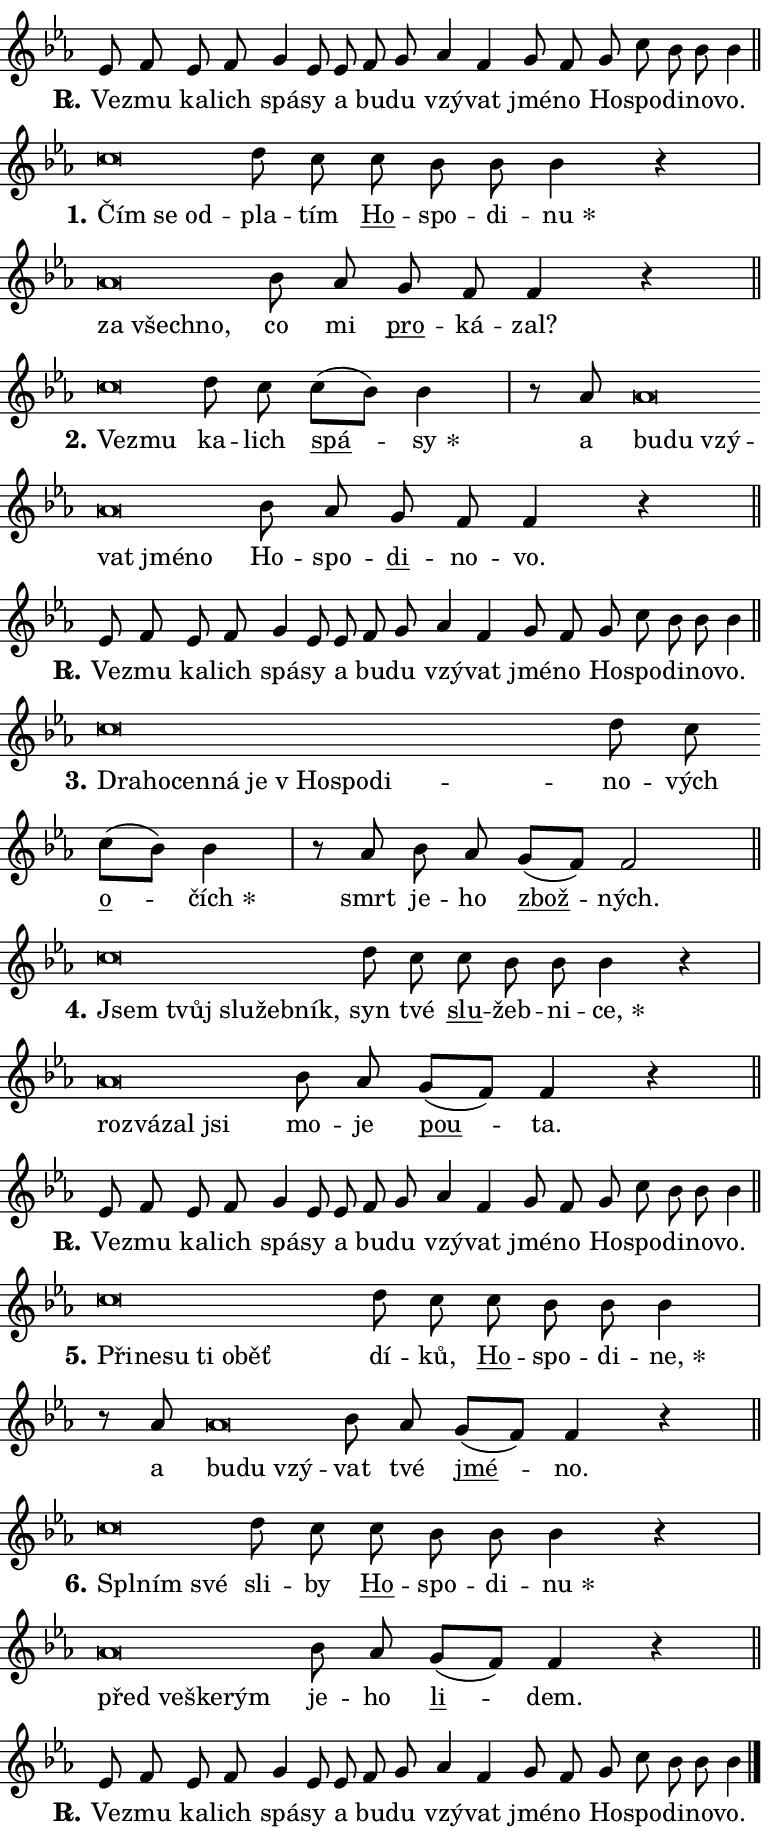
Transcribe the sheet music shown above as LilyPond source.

\version "2.24.0"
\header { tagline = "" }
\paper {
  indent = 0\cm
  top-margin = 0\cm
  right-margin = 0.13\cm % to fit lyric hyphens
  bottom-margin = 0\cm
  left-margin = 0\cm
  paper-width = 13\cm
  page-breaking = #ly:one-page-breaking
  system-system-spacing.basic-distance = #11
  score-system-spacing.basic-distance = #11
  ragged-last = ##f
}


%% Author: Thomas Morley
%% https://lists.gnu.org/archive/html/lilypond-user/2020-05/msg00002.html
#(define (line-position grob)
"Returns position of @var[grob} in current system:
   @code{'start}, if at first time-step
   @code{'end}, if at last time-step
   @code{'middle} otherwise
"
  (let* ((col (ly:item-get-column grob))
         (ln (ly:grob-object col 'left-neighbor))
         (rn (ly:grob-object col 'right-neighbor))
         (col-to-check-left (if (ly:grob? ln) ln col))
         (col-to-check-right (if (ly:grob? rn) rn col))
         (break-dir-left
           (and
             (ly:grob-property col-to-check-left 'non-musical #f)
             (ly:item-break-dir col-to-check-left)))
         (break-dir-right
           (and
             (ly:grob-property col-to-check-right 'non-musical #f)
             (ly:item-break-dir col-to-check-right))))
        (cond ((eqv? 1 break-dir-left) 'start)
              ((eqv? -1 break-dir-right) 'end)
              (else 'middle))))

#(define (tranparent-at-line-position vctor)
  (lambda (grob)
  "Relying on @code{line-position} select the relevant enry from @var{vctor}.
Used to determine transparency,"
    (case (line-position grob)
      ((end) (not (vector-ref vctor 0)))
      ((middle) (not (vector-ref vctor 1)))
      ((start) (not (vector-ref vctor 2))))))

noteHeadBreakVisibility =
#(define-music-function (break-visibility)(vector?)
"Makes @code{NoteHead}s transparent relying on @var{break-visibility}"
#{
  \override NoteHead.transparent =
    #(tranparent-at-line-position break-visibility)
#})

#(define delete-ledgers-for-transparent-note-heads
  (lambda (grob)
    "Reads whether a @code{NoteHead} is transparent.
If so this @code{NoteHead} is removed from @code{'note-heads} from
@var{grob}, which is supposed to be @code{LedgerLineSpanner}.
As a result ledgers are not printed for this @code{NoteHead}"
    (let* ((nhds-array (ly:grob-object grob 'note-heads))
           (nhds-list
             (if (ly:grob-array? nhds-array)
                 (ly:grob-array->list nhds-array)
                 '()))
           ;; Relies on the transparent-property being done before
           ;; Staff.LedgerLineSpanner.after-line-breaking is executed.
           ;; This is fragile ...
           (to-keep
             (remove
               (lambda (nhd)
                 (ly:grob-property nhd 'transparent #f))
               nhds-list)))
      ;; TODO find a better method to iterate over grob-arrays, similiar
      ;; to filter/remove etc for lists
      ;; For now rebuilt from scratch
      (set! (ly:grob-object grob 'note-heads)  '())
      (for-each
        (lambda (nhd)
          (ly:pointer-group-interface::add-grob grob 'note-heads nhd))
        to-keep))))

squashNotes = {
  \override NoteHead.X-extent = #'(-0.2 . 0.2)
  \override NoteHead.Y-extent = #'(-0.75 . 0)
  \override NoteHead.stencil =
    #(lambda (grob)
       (let ((pos (ly:grob-property grob 'staff-position)))
         (begin
           (if (< pos -7) (display "ERROR: Lower brevis then expected\n") (display ""))
           (if (<= pos -6) ly:text-interface::print ly:note-head::print))))
}
unSquashNotes = {
  \revert NoteHead.X-extent
  \revert NoteHead.Y-extent
  \revert NoteHead.stencil
}

hideNotes = \noteHeadBreakVisibility #begin-of-line-visible
unHideNotes = \noteHeadBreakVisibility #all-visible

% work-around for resetting accidentals
% https://lilypond.org/doc/v2.23/Documentation/notation/displaying-rhythms#unmetered-music
cadenzaMeasure = {
  \cadenzaOff
  \partial 1024 s1024
  \cadenzaOn
}

#(define-markup-command (accent layout props text) (markup?)
  "Underline accented syllable"
  (interpret-markup layout props
    #{\markup \override #'(offset . 4.3) \underline { #text }#}))

responsum = \markup \concat {
  "R" \hspace #-1.05 \path #0.1 #'((moveto 0 0.07) (lineto 0.9 0.8)) \hspace #0.05 "."
}

spaceSize = #0.6828661417322834 % exact space size for TeX Gyre Schola

\layout {
  \context {
    \Staff
    \remove "Time_signature_engraver"
    \override LedgerLineSpanner.after-line-breaking = #delete-ledgers-for-transparent-note-heads
  }
  \context {
    \Lyrics {
      \override LyricSpace.minimum-distance = \spaceSize
      \override LyricText.font-name = #"TeX Gyre Schola"
      \override LyricText.font-size = 1
      \override StanzaNumber.font-name = #"TeX Gyre Schola Bold"
      \override StanzaNumber.font-size = 1
    }
  }
  \context {
    \Score 
    \override NoteHead.text =
      #(lambda (grob) 
        (let ((pos (ly:grob-property grob 'staff-position)))
          #{\markup {
            \combine
              \halign #-0.55 \raise #(if (= pos -6) 0 0.5) \override #'(thickness . 2) \draw-line #'(3.2 . 0)
              \musicglyph "noteheads.sM1"
          }#}))
  }
}

% magnetic-lyrics.ily
%
%   written by
%     Jean Abou Samra <jean@abou-samra.fr>
%     Werner Lemberg <wl@gnu.org>
%
%   adapted by
%     Jiri Hon <jiri.hon@gmail.com>
%
% Version 2022-Apr-15

% https://www.mail-archive.com/lilypond-user@gnu.org/msg149350.html

#(define (Left_hyphen_pointer_engraver context)
   "Collect syllable-hyphen-syllable occurrences in lyrics and store
them in properties.  This engraver only looks to the left.  For
example, if the lyrics input is @code{foo -- bar}, it does the
following.

@itemize @bullet
@item
Set the @code{text} property of the @code{LyricHyphen} grob between
@q{foo} and @q{bar} to @code{foo}.

@item
Set the @code{left-hyphen} property of the @code{LyricText} grob with
text @q{foo} to the @code{LyricHyphen} grob between @q{foo} and
@q{bar}.
@end itemize

Use this auxiliary engraver in combination with the
@code{lyric-@/text::@/apply-@/magnetic-@/offset!} hook."
   (let ((hyphen #f)
         (text #f))
     (make-engraver
      (acknowledgers
       ((lyric-syllable-interface engraver grob source-engraver)
        (set! text grob)))
      (end-acknowledgers
       ((lyric-hyphen-interface engraver grob source-engraver)
        ;(when (not (grob::has-interface grob 'lyric-space-interface))
          (set! hyphen grob)));)
      ((stop-translation-timestep engraver)
       (when (and text hyphen)
         (ly:grob-set-object! text 'left-hyphen hyphen))
       (set! text #f)
       (set! hyphen #f)))))

#(define (lyric-text::apply-magnetic-offset! grob)
   "If the space between two syllables is less than the value in
property @code{LyricText@/.details@/.squash-threshold}, move the right
syllable to the left so that it gets concatenated with the left
syllable.

Use this function as a hook for
@code{LyricText@/.after-@/line-@/breaking} if the
@code{Left_@/hyphen_@/pointer_@/engraver} is active."
   (let ((hyphen (ly:grob-object grob 'left-hyphen #f)))
     (when hyphen
       (let ((left-text (ly:spanner-bound hyphen LEFT)))
         (when (grob::has-interface left-text 'lyric-syllable-interface)
           (let* ((common (ly:grob-common-refpoint grob left-text X))
                  (this-x-ext (ly:grob-extent grob common X))
                  (left-x-ext
                   (begin
                     ;; Trigger magnetism for left-text.
                     (ly:grob-property left-text 'after-line-breaking)
                     (ly:grob-extent left-text common X)))
                  ;; `delta` is the gap width between two syllables.
                  (delta (- (interval-start this-x-ext)
                            (interval-end left-x-ext)))
                  (details (ly:grob-property grob 'details))
                  (threshold (assoc-get 'squash-threshold details 0.2)))
             (when (< delta threshold)
               (let* (;; We have to manipulate the input text so that
                      ;; ligatures crossing syllable boundaries are not
                      ;; disabled.  For languages based on the Latin
                      ;; script this is essentially a beautification.
                      ;; However, for non-Western scripts it can be a
                      ;; necessity.
                      (lt (ly:grob-property left-text 'text))
                      (rt (ly:grob-property grob 'text))
                      (is-space (grob::has-interface hyphen 'lyric-space-interface))
                      (space (if is-space " " ""))
                      (extra-delta (if is-space spaceSize 0))
                      ;; Append new syllable.
                      (ltrt-space (if (and (string? lt) (string? rt))
                                (string-append lt space rt)
                                (make-concat-markup (list lt space rt))))
                      ;; Right-align `ltrt` to the right side.
                      (ltrt-space-markup (grob-interpret-markup
                               grob
                               (make-translate-markup
                                (cons (interval-length this-x-ext) 0)
                                (make-right-align-markup ltrt-space)))))
                 (begin
                   ;; Don't print `left-text`.
                   (ly:grob-set-property! left-text 'stencil #f)
                   ;; Set text and stencil (which holds all collected
                   ;; syllables so far) and shift it to the left.
                   (ly:grob-set-property! grob 'text ltrt-space)
                   (ly:grob-set-property! grob 'stencil ltrt-space-markup)
                   (ly:grob-translate-axis! grob (- (- delta extra-delta)) X))))))))))


#(define (lyric-hyphen::displace-bounds-first grob)
   ;; Make very sure this callback isn't triggered too early.
   (let ((left (ly:spanner-bound grob LEFT))
         (right (ly:spanner-bound grob RIGHT)))
     (ly:grob-property left 'after-line-breaking)
     (ly:grob-property right 'after-line-breaking)
     (ly:lyric-hyphen::print grob)))

squashThreshold = #0.4

\layout {
  \context {
    \Lyrics
    \consists #Left_hyphen_pointer_engraver
    \override LyricText.after-line-breaking =
      #lyric-text::apply-magnetic-offset!
    \override LyricHyphen.stencil = #lyric-hyphen::displace-bounds-first
    \override LyricText.details.squash-threshold = \squashThreshold
    \override LyricHyphen.minimum-distance = 0
    \override LyricHyphen.minimum-length = \squashThreshold
  }
}

squashText = \override LyricText.details.squash-threshold = 9999
unSquashText = \override LyricText.details.squash-threshold = \squashThreshold

leftText = \override LyricText.self-alignment-X = #LEFT
unLeftText = \revert LyricText.self-alignment-X

starOffset = #(lambda (grob) 
                (let ((x_offset (ly:self-alignment-interface::aligned-on-x-parent grob)))
                  (if (= x_offset 0) 0 (+ x_offset 1.2))))

star = #(define-music-function (syllable)(string?)
"Append star separator at the end of a syllable"
#{
  \once \override LyricText.X-offset = #starOffset
  \lyricmode { \markup {
    #syllable
    \override #'((font-name . "TeX Gyre Schola Bold")) \hspace #0.2 \lower #0.65 \larger "*"
  } }
#})

starAccent = #(define-music-function (syllable)(string?)
"Append star separator at the end of a syllable and make accent"
#{
  \once \override LyricText.X-offset = #starOffset
  \lyricmode { \markup {
    \accent #syllable
    \override #'((font-name . "TeX Gyre Schola Bold")) \hspace #0.2 \lower #0.65 \larger "*"
  } }
#})

breath = #(define-music-function (syllable)(string?)
"Append breathing indicator at the end of a syllable"
#{
  \lyricmode { \markup { #syllable "+" } }
#})

optionalBreath = #(define-music-function (syllable)(string?)
"Append optional breathing indicator at the end of a syllable"
#{
  \lyricmode { \markup { #syllable "(+)" } }
#})


\score {
    <<
        \new Voice = "melody" { \cadenzaOn \key es \major \relative { es'8 f es f g4 es8 es \bar "" f g \bar "" as4 f \bar "" g8 f g c bes bes bes4 \cadenzaMeasure \bar "||" \break } }
        \new Lyrics \lyricsto "melody" { \lyricmode { \set stanza = \responsum
Ve -- zmu ka -- lich spá -- sy a bu -- du vzý -- vat jmé -- no Ho -- spo -- di -- no -- vo. } }
    >>
    \layout {}
}

\score {
    <<
        \new Voice = "melody" { \cadenzaOn \key es \major \relative { \squashNotes c''\breve*1/16 \hideNotes \breve*1/16 \breve*1/16 \bar "" \unHideNotes \unSquashNotes d8 c \bar "" c bes bes bes4 r \cadenzaMeasure \bar "|" \squashNotes as\breve*1/16 \hideNotes \breve*1/16 \breve*1/16 \bar "" \unHideNotes \unSquashNotes bes8 as \bar "" g f f4 r \cadenzaMeasure \bar "||" \break } }
        \new Lyrics \lyricsto "melody" { \lyricmode { \set stanza = "1."
\leftText Čím \squashText se od -- \unLeftText \unSquashText pla -- tím \markup \accent Ho -- spo -- di -- \star nu \leftText za \squashText všech -- no, \unLeftText \unSquashText co mi \markup \accent pro -- ká -- zal? } }
    >>
    \layout {}
}

\score {
    <<
        \new Voice = "melody" { \cadenzaOn \key es \major \relative { \squashNotes c''\breve*1/16 \hideNotes \breve*1/16 \bar "" \unHideNotes \unSquashNotes d8 c \bar "" c[( bes)] bes4 \cadenzaMeasure \bar "|" r8 as8 \squashNotes as\breve*1/16 \hideNotes \breve*1/16 \bar "" \breve*1/16 \bar "" \breve*1/16 \bar "" \breve*1/16 \breve*1/16 \bar "" \unHideNotes \unSquashNotes bes8 as \bar "" g f f4 r \cadenzaMeasure \bar "||" \break } }
        \new Lyrics \lyricsto "melody" { \lyricmode { \set stanza = "2."
\leftText Ve -- \squashText zmu \unLeftText \unSquashText ka -- lich \markup \accent spá -- \star sy a \leftText bu -- \squashText du vzý -- vat jmé -- no \unLeftText \unSquashText Ho -- spo -- \markup \accent di -- no -- vo. } }
    >>
    \layout {}
}

\score {
    <<
        \new Voice = "melody" { \cadenzaOn \key es \major \relative { es'8 f es f g4 es8 es \bar "" f g \bar "" as4 f \bar "" g8 f g c bes bes bes4 \cadenzaMeasure \bar "||" \break } }
        \new Lyrics \lyricsto "melody" { \lyricmode { \set stanza = \responsum
Ve -- zmu ka -- lich spá -- sy a bu -- du vzý -- vat jmé -- no Ho -- spo -- di -- no -- vo. } }
    >>
    \layout {}
}

\score {
    <<
        \new Voice = "melody" { \cadenzaOn \key es \major \relative { \squashNotes c''\breve*1/16 \hideNotes \breve*1/16 \bar "" \breve*1/16 \bar "" \breve*1/16 \bar "" \breve*1/16 \bar "" \breve*1/16 \bar "" \breve*1/16 \breve*1/16 \bar "" \unHideNotes \unSquashNotes d8 c \bar "" c[( bes)] bes4 \cadenzaMeasure \bar "|" r8 as8 bes8 as \bar "" g[( f)] f2 \cadenzaMeasure \bar "||" \break } }
        \new Lyrics \lyricsto "melody" { \lyricmode { \set stanza = "3."
\leftText Dra -- \squashText ho -- cen -- ná je "v Ho" -- spo -- di -- \unLeftText \unSquashText no -- vých \markup \accent o -- \star čích smrt je -- ho \markup \accent zbož -- ných. } }
    >>
    \layout {}
}

\score {
    <<
        \new Voice = "melody" { \cadenzaOn \key es \major \relative { \squashNotes c''\breve*1/16 \hideNotes \breve*1/16 \bar "" \breve*1/16 \bar "" \breve*1/16 \breve*1/16 \bar "" \unHideNotes \unSquashNotes d8 c \bar "" c bes bes bes4 r \cadenzaMeasure \bar "|" \squashNotes as\breve*1/16 \hideNotes \breve*1/16 \bar "" \breve*1/16 \breve*1/16 \bar "" \unHideNotes \unSquashNotes bes8 as \bar "" g[( f)] f4 r \cadenzaMeasure \bar "||" \break } }
        \new Lyrics \lyricsto "melody" { \lyricmode { \set stanza = "4."
\leftText Jsem \squashText tvůj slu -- žeb -- ník, \unLeftText \unSquashText syn tvé \markup \accent slu -- žeb -- ni -- \star ce, \leftText roz -- \squashText vá -- zal jsi \unLeftText \unSquashText mo -- je \markup \accent pou -- ta. } }
    >>
    \layout {}
}

\score {
    <<
        \new Voice = "melody" { \cadenzaOn \key es \major \relative { es'8 f es f g4 es8 es \bar "" f g \bar "" as4 f \bar "" g8 f g c bes bes bes4 \cadenzaMeasure \bar "||" \break } }
        \new Lyrics \lyricsto "melody" { \lyricmode { \set stanza = \responsum
Ve -- zmu ka -- lich spá -- sy a bu -- du vzý -- vat jmé -- no Ho -- spo -- di -- no -- vo. } }
    >>
    \layout {}
}

\score {
    <<
        \new Voice = "melody" { \cadenzaOn \key es \major \relative { \squashNotes c''\breve*1/16 \hideNotes \breve*1/16 \bar "" \breve*1/16 \bar "" \breve*1/16 \bar "" \breve*1/16 \breve*1/16 \bar "" \unHideNotes \unSquashNotes d8 c \bar "" c bes bes bes4 \cadenzaMeasure \bar "|" r8 as8 \squashNotes as\breve*1/16 \hideNotes \breve*1/16 \breve*1/16 \bar "" \unHideNotes \unSquashNotes bes8 as \bar "" g[( f)] f4 r \cadenzaMeasure \bar "||" \break } }
        \new Lyrics \lyricsto "melody" { \lyricmode { \set stanza = "5."
\leftText Při -- \squashText ne -- su ti o -- běť \unLeftText \unSquashText dí -- ků, \markup \accent Ho -- spo -- di -- \star ne, a \leftText bu -- \squashText du vzý -- \unLeftText \unSquashText vat tvé \markup \accent jmé -- no. } }
    >>
    \layout {}
}

\score {
    <<
        \new Voice = "melody" { \cadenzaOn \key es \major \relative { \squashNotes c''\breve*1/16 \hideNotes \breve*1/16 \breve*1/16 \bar "" \unHideNotes \unSquashNotes d8 c \bar "" c bes bes bes4 r \cadenzaMeasure \bar "|" \squashNotes as\breve*1/16 \hideNotes \breve*1/16 \bar "" \breve*1/16 \breve*1/16 \bar "" \unHideNotes \unSquashNotes bes8 as \bar "" g[( f)] f4 r \cadenzaMeasure \bar "||" \break } }
        \new Lyrics \lyricsto "melody" { \lyricmode { \set stanza = "6."
\leftText Spl -- \squashText ním své \unLeftText \unSquashText sli -- by \markup \accent Ho -- spo -- di -- \star nu \leftText před \squashText ve -- ške -- rým \unLeftText \unSquashText je -- ho \markup \accent li -- dem. } }
    >>
    \layout {}
}

\score {
    <<
        \new Voice = "melody" { \cadenzaOn \key es \major \relative { es'8 f es f g4 es8 es \bar "" f g \bar "" as4 f \bar "" g8 f g c bes bes bes4 \cadenzaMeasure \bar "||" \break } \bar "|." }
        \new Lyrics \lyricsto "melody" { \lyricmode { \set stanza = \responsum
Ve -- zmu ka -- lich spá -- sy a bu -- du vzý -- vat jmé -- no Ho -- spo -- di -- no -- vo. } }
    >>
    \layout {}
}
